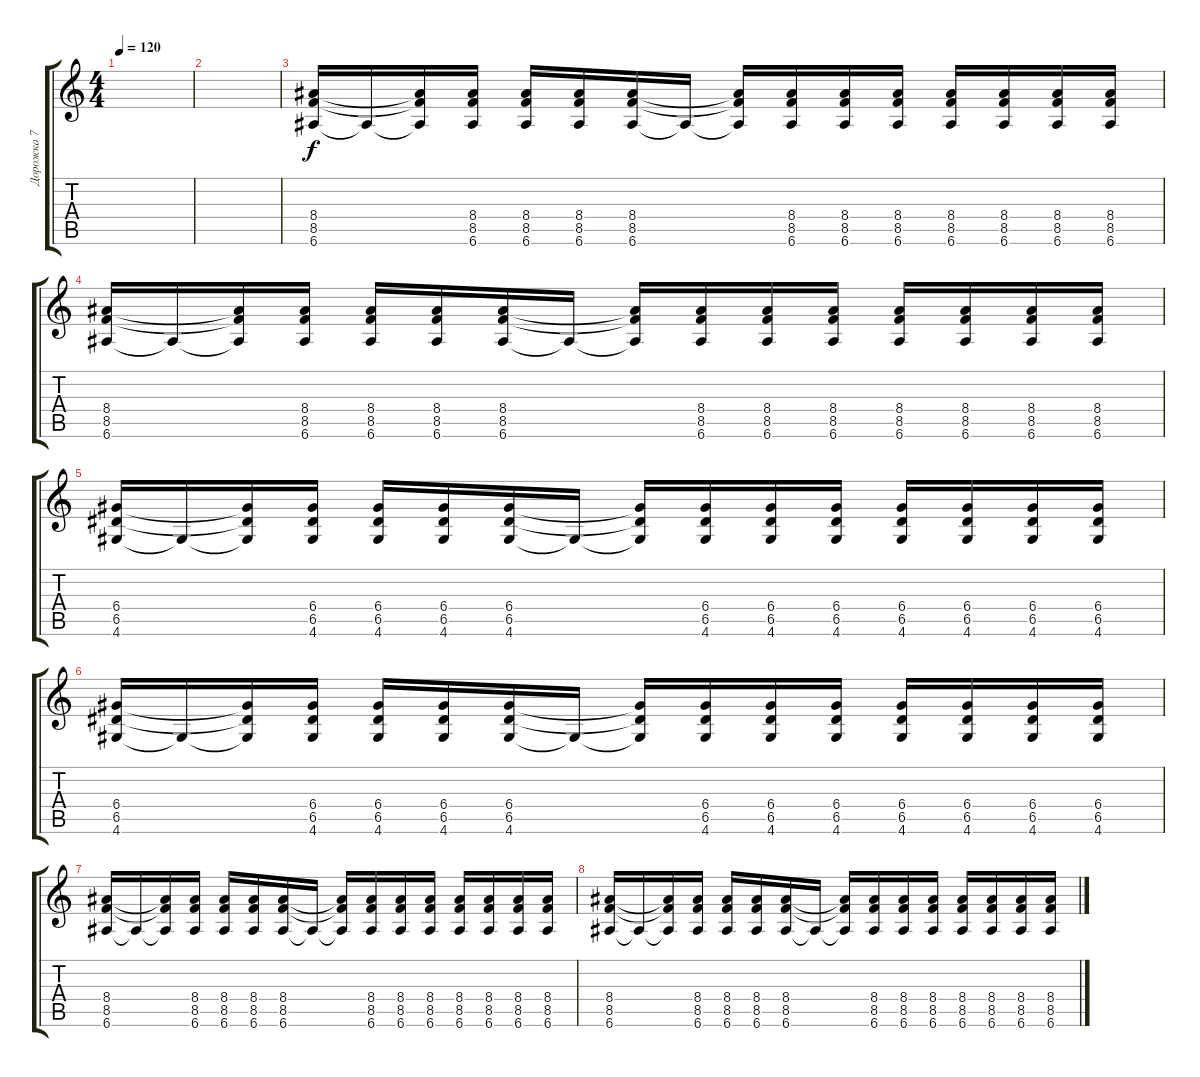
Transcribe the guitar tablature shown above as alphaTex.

\track ("Дорожка 7" "Дорожка 7") {instrument overdrivenguitar}
\staff {score tabs}
\tuning (E4 B3 G3 D3 A2 E2) {hide}
\ts (4 4)
\tempo 120
\clef g2
\ks c
|
|
(8.4 8.5 6.6).16{volume 10 instrument overdrivenguitar} 6.6{t}.16 (8.4{t} 8.5{t} 6.6{t}).16 (8.4 8.5 6.6).16 (8.4 8.5 6.6).16 (8.4 8.5 6.6).16 (8.4 8.5 6.6).16 6.6{t}.16 (8.4{t} 8.5{t} 6.6{t}).16 (8.4 8.5 6.6).16 (8.4 8.5 6.6).16 (8.4 8.5 6.6).16 (8.4 8.5 6.6).16 (8.4 8.5 6.6).16 (8.4 8.5 6.6).16 (8.4 8.5 6.6).16 |
(8.4 8.5 6.6).16 6.6{t}.16 (8.4{t} 8.5{t} 6.6{t}).16 (8.4 8.5 6.6).16 (8.4 8.5 6.6).16 (8.4 8.5 6.6).16 (8.4 8.5 6.6).16 6.6{t}.16 (8.4{t} 8.5{t} 6.6{t}).16 (8.4 8.5 6.6).16 (8.4 8.5 6.6).16 (8.4 8.5 6.6).16 (8.4 8.5 6.6).16 (8.4 8.5 6.6).16 (8.4 8.5 6.6).16 (8.4 8.5 6.6).16 |
(6.4 6.5 4.6).16 4.6{t}.16 (6.4{t} 6.5{t} 4.6{t}).16 (6.4 6.5 4.6).16 (6.4 6.5 4.6).16 (6.4 6.5 4.6).16 (6.4 6.5 4.6).16 4.6{t}.16 (6.4{t} 6.5{t} 4.6{t}).16 (6.4 6.5 4.6).16 (6.4 6.5 4.6).16 (6.4 6.5 4.6).16 (6.4 6.5 4.6).16 (6.4 6.5 4.6).16 (6.4 6.5 4.6).16 (6.4 6.5 4.6).16 |
(6.4 6.5 4.6).16 4.6{t}.16 (6.4{t} 6.5{t} 4.6{t}).16 (6.4 6.5 4.6).16 (6.4 6.5 4.6).16 (6.4 6.5 4.6).16 (6.4 6.5 4.6).16 4.6{t}.16 (6.4{t} 6.5{t} 4.6{t}).16 (6.4 6.5 4.6).16 (6.4 6.5 4.6).16 (6.4 6.5 4.6).16 (6.4 6.5 4.6).16 (6.4 6.5 4.6).16 (6.4 6.5 4.6).16 (6.4 6.5 4.6).16 |
(8.4 8.5 6.6).16 6.6{t}.16 (8.4{t} 8.5{t} 6.6{t}).16 (8.4 8.5 6.6).16 (8.4 8.5 6.6).16 (8.4 8.5 6.6).16 (8.4 8.5 6.6).16 6.6{t}.16 (8.4{t} 8.5{t} 6.6{t}).16 (8.4 8.5 6.6).16 (8.4 8.5 6.6).16 (8.4 8.5 6.6).16 (8.4 8.5 6.6).16 (8.4 8.5 6.6).16 (8.4 8.5 6.6).16 (8.4 8.5 6.6).16 |
(8.4 8.5 6.6).16 6.6{t}.16 (8.4{t} 8.5{t} 6.6{t}).16 (8.4 8.5 6.6).16 (8.4 8.5 6.6).16 (8.4 8.5 6.6).16 (8.4 8.5 6.6).16 6.6{t}.16 (8.4{t} 8.5{t} 6.6{t}).16 (8.4 8.5 6.6).16 (8.4 8.5 6.6).16 (8.4 8.5 6.6).16 (8.4 8.5 6.6).16 (8.4 8.5 6.6).16 (8.4 8.5 6.6).16 (8.4 8.5 6.6).16
